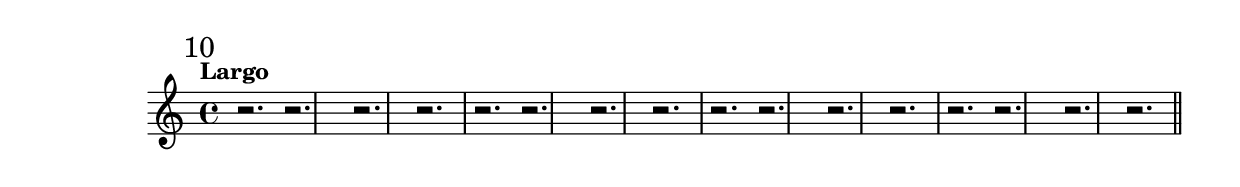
%%  decimo_flauto.ly
%%  Copyright (c) 2011 Benjamin Coudrin <benjamin.coudrin@gmail.com>
%%                All Rights Reserved
%%
%%  Copyleft :
%%  This program is free software. It comes without any warranty, to
%%  the extent permitted by applicable law. You can redistribute it
%%  and/or modify it under the terms of the Do What The Fuck You Want
%%  To Public License, Version 2, as published by Sam Hocevar. See
%%  http://sam.zoy.org/wtfpl/COPYING for more details.

\relative c'' {
  \mark \markup "10"
  \tempo "Largo"
  r2.
  r2.
  r2.
  r2.
  r2.
  r2.
  r2.
  r2. 
  r2.
  r2.
  r2.
  r2.
  r2.
  r2.
  r2.
  r2. 
  
  \bar "||"
  \break
}